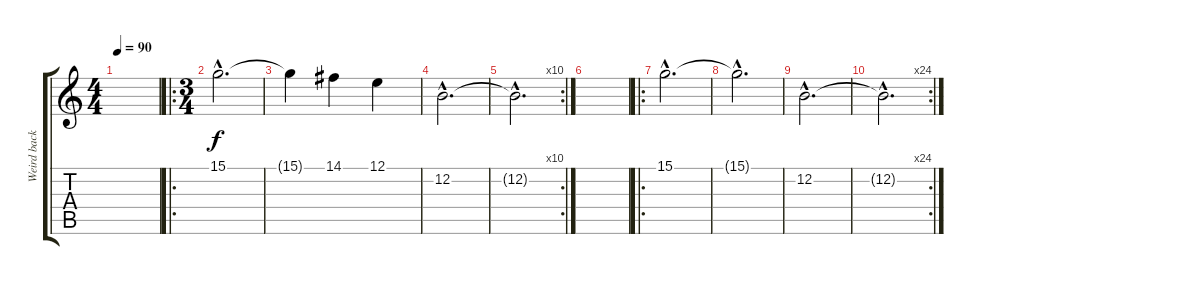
\track ("Weird background part 29348" "Weird back") {instrument choiraahs}
\staff {score tabs}
\tuning (E4 B3 G3 D3 A2 E2) {hide}
\ts (4 4)
\tempo 90
\clef g2
\ks c
|
\ro
\ts (3 4)
15.1{hac}.2{d} |
15.1{t}.4 14.1.4 12.1.4 |
12.2{hac}.2{d} |
\rc 10
12.2{hac t}.2{d} |
|
\ro
15.1{hac}.2{d} |
15.1{hac t}.2{d} |
12.2{hac}.2{d} |
\rc 24
12.2{hac t}.2{d}
